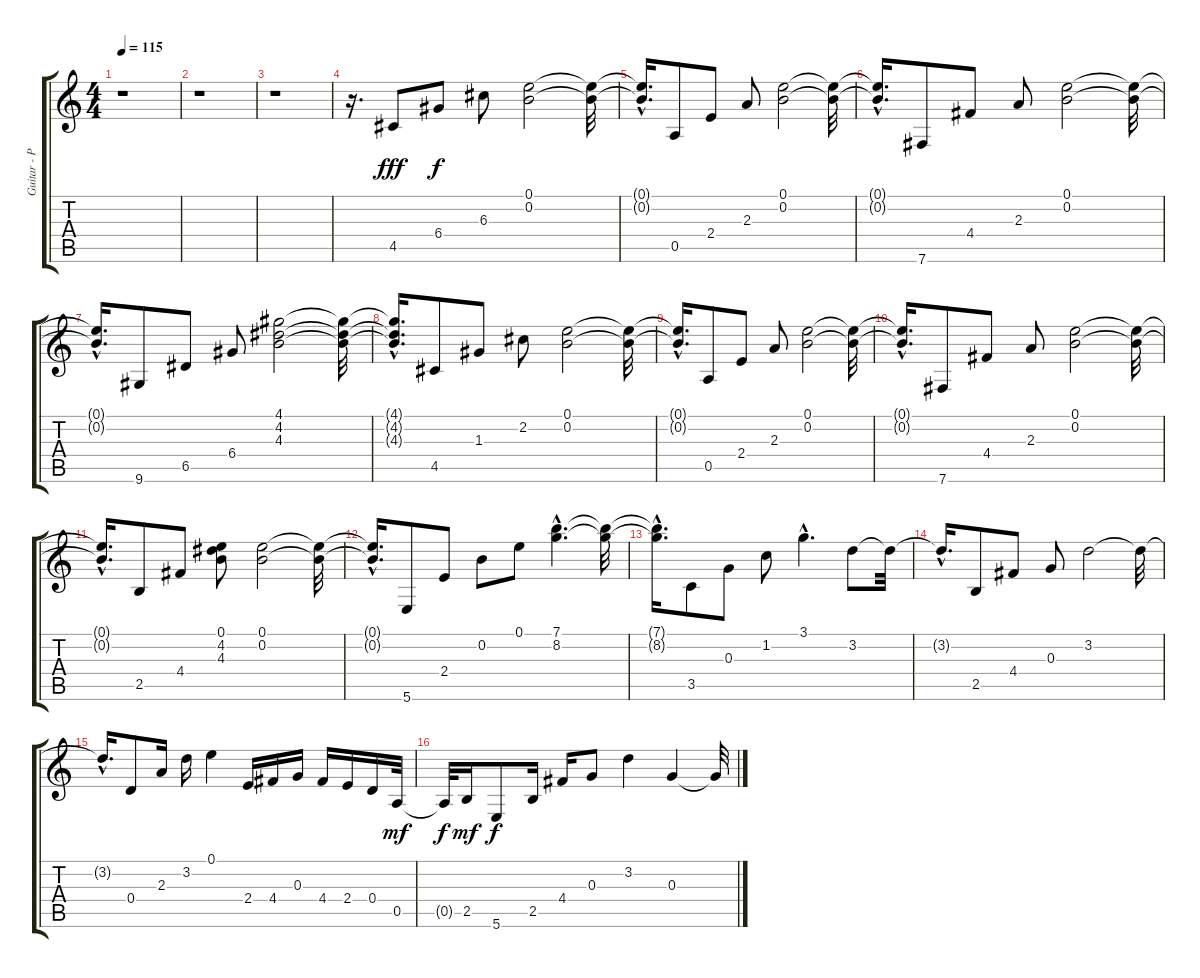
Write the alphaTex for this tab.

\track ("Guitar - Petrucci" "Guitar - P") {instrument acousticguitarsteel}
\staff {score tabs}
\tuning (E4 B3 G3 D3 A2 B1) {hide}
\ts (4 4)
\tempo 115
\clef g2
\ks c
r.1{dy f} |
r.1 |
r.1 |
r.16{d} 4.5.8{dy fff instrument acousticguitarsteel} 6.4.8{dy f} 6.3.8 (0.1 0.2).2 (0.1{t} 0.2{t}).32 |
(0.1{hac t} 0.2{hac t}).16{d} 0.5.8 2.4.8 2.3.8 (0.1 0.2).2 (0.1{t} 0.2{t}).32 |
(0.1{t} 0.2{hac t}).16{d} 7.6.8 4.4.8 2.3.8 (0.1 0.2).2 (0.1{t} 0.2{t}).32 |
(0.1{hac t} 0.2{hac t}).16{d} 9.6.8 6.5.8 6.4.8 (4.1 4.2 4.3).2 (4.1{t} 4.2{t} 4.3{t}).32 |
(4.1{hac t} 4.2{hac t} 4.3{hac t}).16{d} 4.5.8 1.3.8 2.2.8 (0.1 0.2).2 (0.1{t} 0.2{t}).32 |
(0.1{hac t} 0.2{hac t}).16{d} 0.5.8 2.4.8 2.3.8 (0.1 0.2).2 (0.1{t} 0.2{t}).32 |
(0.1{t} 0.2{hac t}).16{d} 7.6.8 4.4.8 2.3.8 (0.1 0.2).2 (0.1{t} 0.2{t}).32 |
(0.1{hac t} 0.2{hac t}).16{d} 2.5.8 4.4.8 (0.1 4.2 4.3).8 (0.1 0.2).2 (0.1{t} 0.2{t}).32 |
(0.1{hac t} 0.2{hac t}).16{d} 5.6.8 2.4.8 0.2.8 0.1.8 (7.1{hac} 8.2{hac}).4{d} (7.1{t} 8.2{t}).32 |
(7.1{hac t} 8.2{hac t}).16{d} 3.5.8 0.3.8 1.2.8 3.1{hac}.4{d} 3.2.8 3.2{t}.32 |
3.2{hac t}.16{d} 2.5.8 4.4.8 0.3.8 3.2.2 3.2{t}.32 |
3.2{hac t}.16{d} 0.4.8 2.3.16 3.2.16 0.1.4 2.4.16 4.4.16 0.3.16 4.4.16 2.4.16 0.4.16 0.5.32{dy mf} |
0.5{t}.32{dy f} 2.5.16{dy mf} 5.6.8{dy f} 2.5.16 4.4.16 0.3.8 3.2.4 0.3.4 0.3{t}.32
